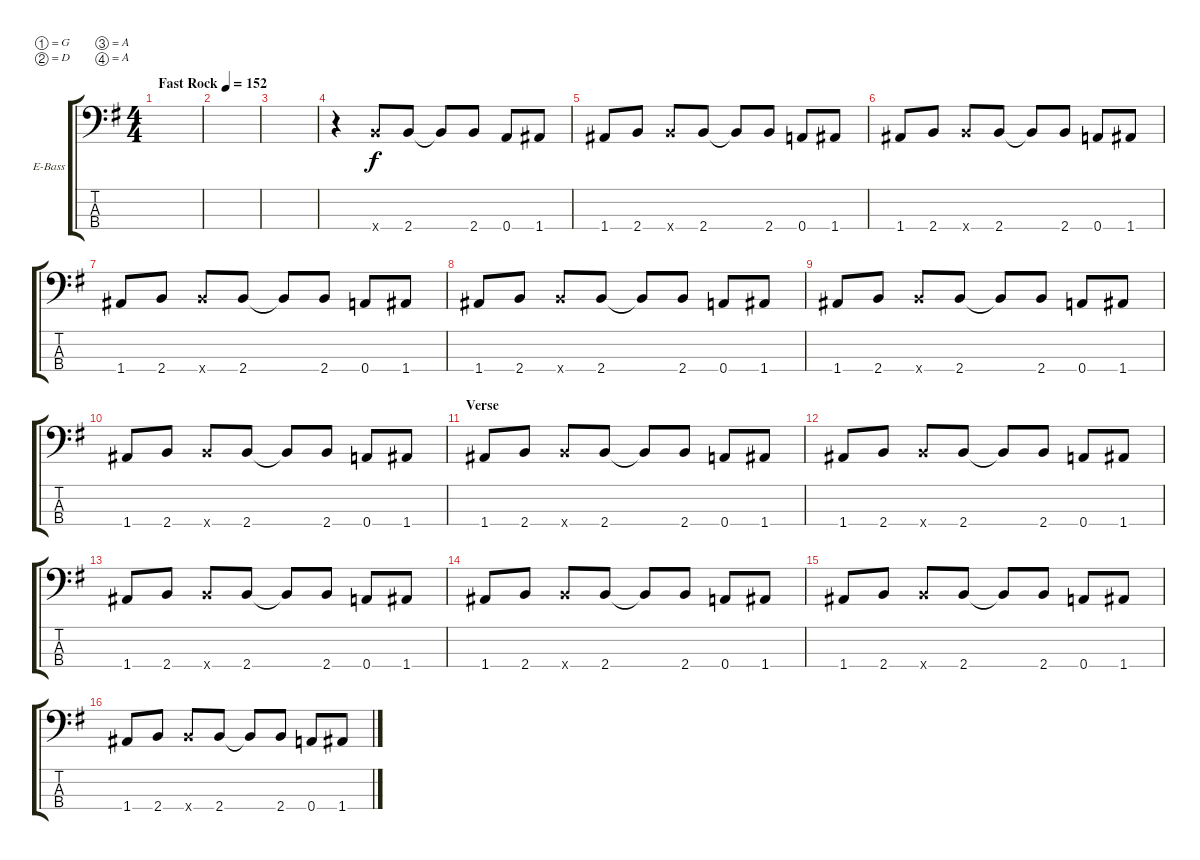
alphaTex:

\defaultSystemsLayout 4
\bracketExtendMode groupsimilarinstruments
\firstSystemTrackNameOrientation horizontal
\otherSystemsTrackNameOrientation horizontal
\track ("Electric Bass" "E-Bass") {instrument electricbassfinger}
\staff {score tabs}
\tuning (G2 D2 A1 A1)
\ts (4 4)
\tempo (152 "Fast Rock")
\clef f4
\ks g
|
|
|
r.4 2.4{x}.8 2.4.8 2.4{t}.8 2.4.8 0.4.8 1.4.8 |
1.4.8 2.4.8 2.4{x}.8 2.4.8 2.4{t}.8 2.4.8 0.4.8 1.4.8 |
1.4.8 2.4.8 2.4{x}.8 2.4.8 2.4{t}.8 2.4.8 0.4.8 1.4.8 |
1.4.8 2.4.8 2.4{x}.8 2.4.8 2.4{t}.8 2.4.8 0.4.8 1.4.8 |
1.4.8 2.4.8 2.4{x}.8 2.4.8 2.4{t}.8 2.4.8 0.4.8 1.4.8 |
1.4.8 2.4.8 2.4{x}.8 2.4.8 2.4{t}.8 2.4.8 0.4.8 1.4.8 |
1.4.8 2.4.8 2.4{x}.8 2.4.8 2.4{t}.8 2.4.8 0.4.8 1.4.8 |
\section ("" "Verse")
1.4.8 2.4.8 2.4{x}.8 2.4.8 2.4{t}.8 2.4.8 0.4.8 1.4.8 |
1.4.8 2.4.8 2.4{x}.8 2.4.8 2.4{t}.8 2.4.8 0.4.8 1.4.8 |
1.4.8 2.4.8 2.4{x}.8 2.4.8 2.4{t}.8 2.4.8 0.4.8 1.4.8 |
1.4.8 2.4.8 2.4{x}.8 2.4.8 2.4{t}.8 2.4.8 0.4.8 1.4.8 |
1.4.8 2.4.8 2.4{x}.8 2.4.8 2.4{t}.8 2.4.8 0.4.8 1.4.8 |
1.4.8 2.4.8 2.4{x}.8 2.4.8 2.4{t}.8 2.4.8 0.4.8 1.4.8
